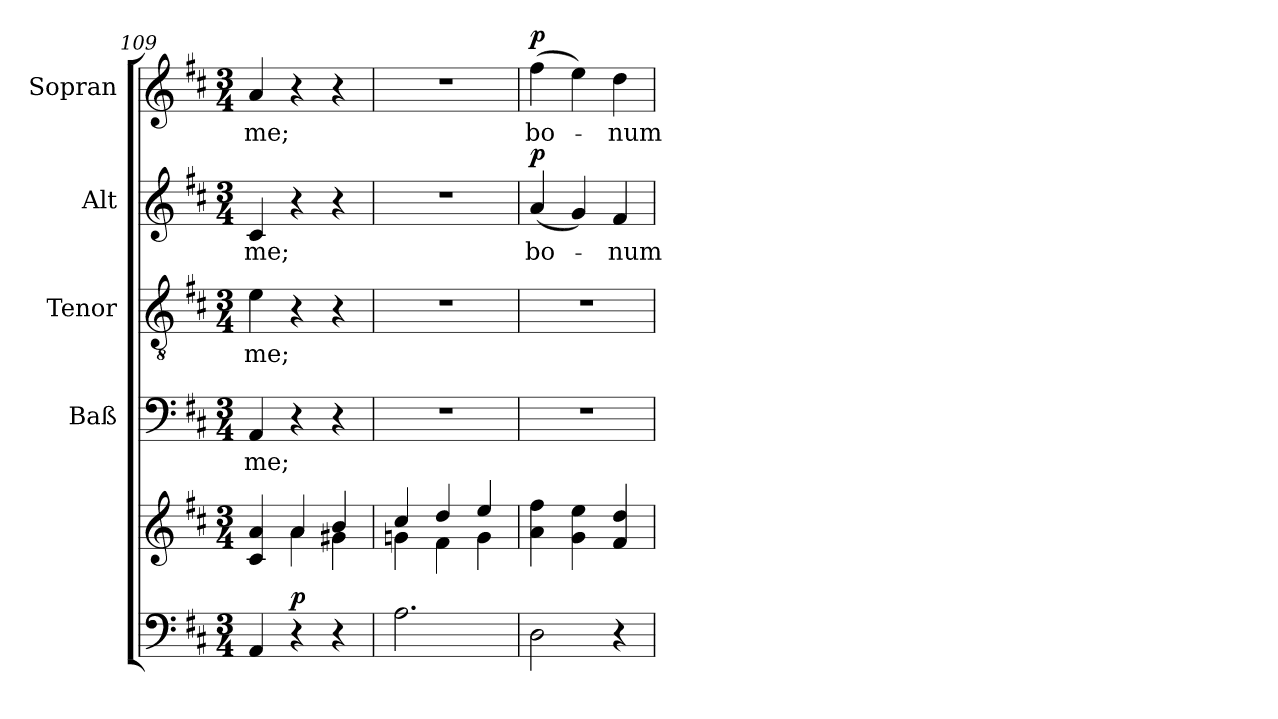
**kern	**kern	**dynam	**kern	**text	**kern	**text	**kern	**text	**dynam	**kern	**text	**dynam
*part5	*part5	*part5	*part4	*part4	*part3	*part3	*part2	*part2	*part2	*part1	*part1	*part1
*staff6	*staff5	*staff5/6	*staff4	*staff4	*staff3	*staff3	*staff2	*staff2	*staff2	*staff1	*staff1	*staff1
*	*	*	*I"Baß	*	*I"Tenor	*	*I"Alt	*	*	*I"Sopran	*	*
*clefF4	*clefG2	*	*clefF4	*	*clefGv2	*	*clefG2	*	*	*clefG2	*	*
*k[f#c#]	*k[f#c#]	*	*k[f#c#]	*	*k[f#c#]	*	*k[f#c#]	*	*	*k[f#c#]	*	*
*D:	*D:	*	*D:	*	*D:	*	*D:	*	*	*D:	*	*
*M3/4	*M3/4	*	*M3/4	*	*M3/4	*	*M3/4	*	*	*M3/4	*	*
=109	=109	=109	=109	=109	=109	=109	=109	=109	=109	=109	=109	=109
*	*^	*	*	*	*	*	*	*	*	*	*	*
!	!	!	!	!	!LO:LY:b	!	!LO:LY:b	!	!LO:LY:b	!	!	!LO:LY:b	!
4AA/	4c#/ 4a/	4ryy	.	4AA/	-me;	4e\	-me;	4c#/	-me;	.	4a/	-me;	.
!	!	!	!LO:DY:a=2	!	!	!	!	!	!	!	!	!	!
4r	4a/	4a\	p	4r	.	4r	.	4r	.	.	4r	.	.
4r	4b/	4g#X\	.	4r	.	4r	.	4r	.	.	4r	.	.
!!LO:LB:g=z
=110	=110	=110	=110	=110	=110	=110	=110	=110	=110	=110	=110	=110	=110
2.A\	4cc#/	4gn\	.	2.r	.	2.r	.	2.r	.	.	2.r	.	.
.	4dd/	4f#\	.	.	.	.	.	.	.	.	.	.	.
.	4ee/	4g\	.	.	.	.	.	.	.	.	.	.	.
=111	=111	=111	=111	=111	=111	=111	=111	=111	=111	=111	=111	=111	=111
!	!	!	!	!	!	!	!	!	!LO:LY:b	!LO:DY:a	!	!LO:LY:b	!LO:DY:a
*	*v	*v	*	*	*	*	*	*	*	*	*	*	*
2D\	4a\ 4ff#\	.	2.r	.	2.r	.	(<4a/	bo-	p	(>4ff#\	bo-	p
.	4g\ 4ee\	.	.	.	.	.	4g/)	.	.	4ee\)	.	.
!	!	!	!	!	!	!	!	!LO:LY:b	!	!	!LO:LY:b	!
4r	4f#/ 4dd/	.	.	.	.	.	4f#/	-num	.	4dd\	-num	.
=	=	=	=	=	=	=	=	=	=	=	=	=
*-	*-	*-	*-	*-	*-	*-	*-	*-	*-	*-	*-	*-
